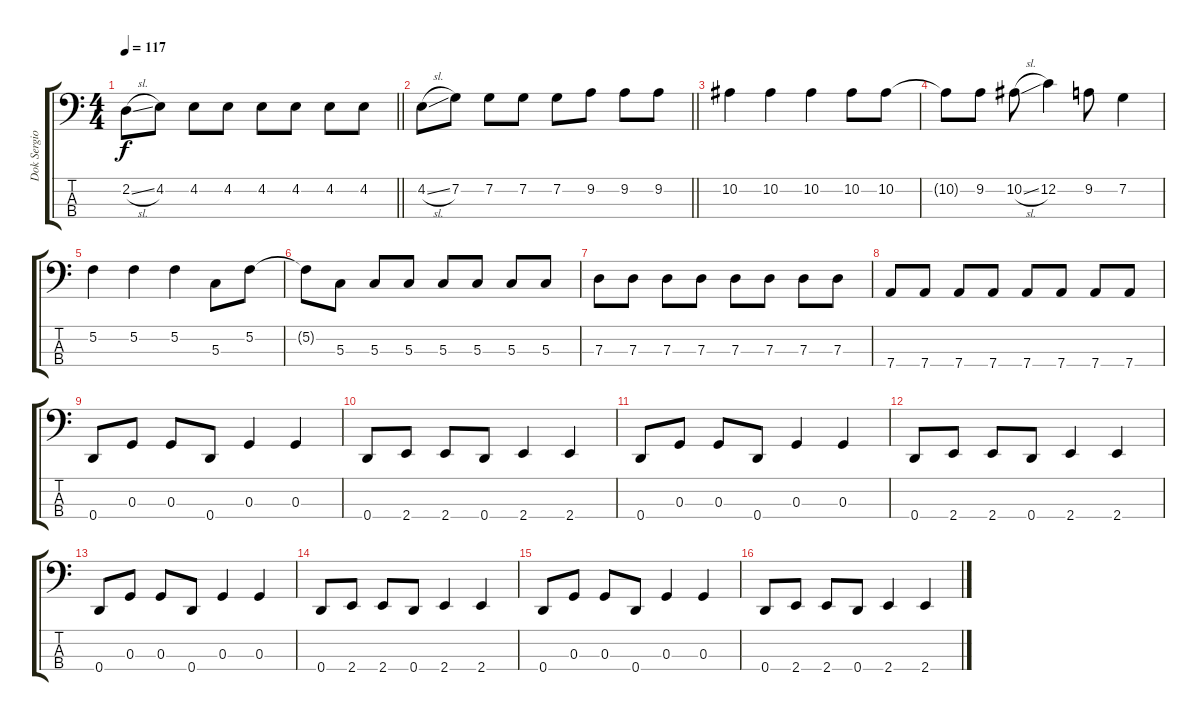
\track ("Dok Sergio(Bass)" "Dok Sergio") {instrument electricbassfinger}
\staff {score tabs}
\tuning (F2 C2 G1 D1) {hide}
\ts (4 4)
\tempo 117
\clef f4
\barLineRight lightlight
\ks c
2.2{sl}.8{dy f} 4.2.8 4.2.8 4.2.8 4.2.8 4.2.8 4.2.8 4.2.8 |
\barLineRight lightlight
4.2{sl}.8 7.2.8 7.2.8 7.2.8 7.2.8 9.2.8 9.2.8 9.2.8 |
10.2.4 10.2.4 10.2.4 10.2.8 10.2.8 |
10.2{t}.8 9.2.8 10.2{sl}.8 12.2.4 9.2.8 7.2.4 |
5.2.4 5.2.4 5.2.4 5.3.8 5.2.8 |
5.2{t}.8 5.3.8 5.3.8 5.3.8 5.3.8 5.3.8 5.3.8 5.3.8 |
7.3.8 7.3.8 7.3.8 7.3.8 7.3.8 7.3.8 7.3.8 7.3.8 |
7.4.8 7.4.8 7.4.8 7.4.8 7.4.8 7.4.8 7.4.8 7.4.8 |
0.4.8 0.3.8 0.3.8 0.4.8 0.3.4 0.3.4 |
0.4.8 2.4.8 2.4.8 0.4.8 2.4.4 2.4.4 |
0.4.8 0.3.8 0.3.8 0.4.8 0.3.4 0.3.4 |
0.4.8 2.4.8 2.4.8 0.4.8 2.4.4 2.4.4 |
0.4.8 0.3.8 0.3.8 0.4.8 0.3.4 0.3.4 |
0.4.8 2.4.8 2.4.8 0.4.8 2.4.4 2.4.4 |
0.4.8 0.3.8 0.3.8 0.4.8 0.3.4 0.3.4 |
0.4.8 2.4.8 2.4.8 0.4.8 2.4.4 2.4.4
